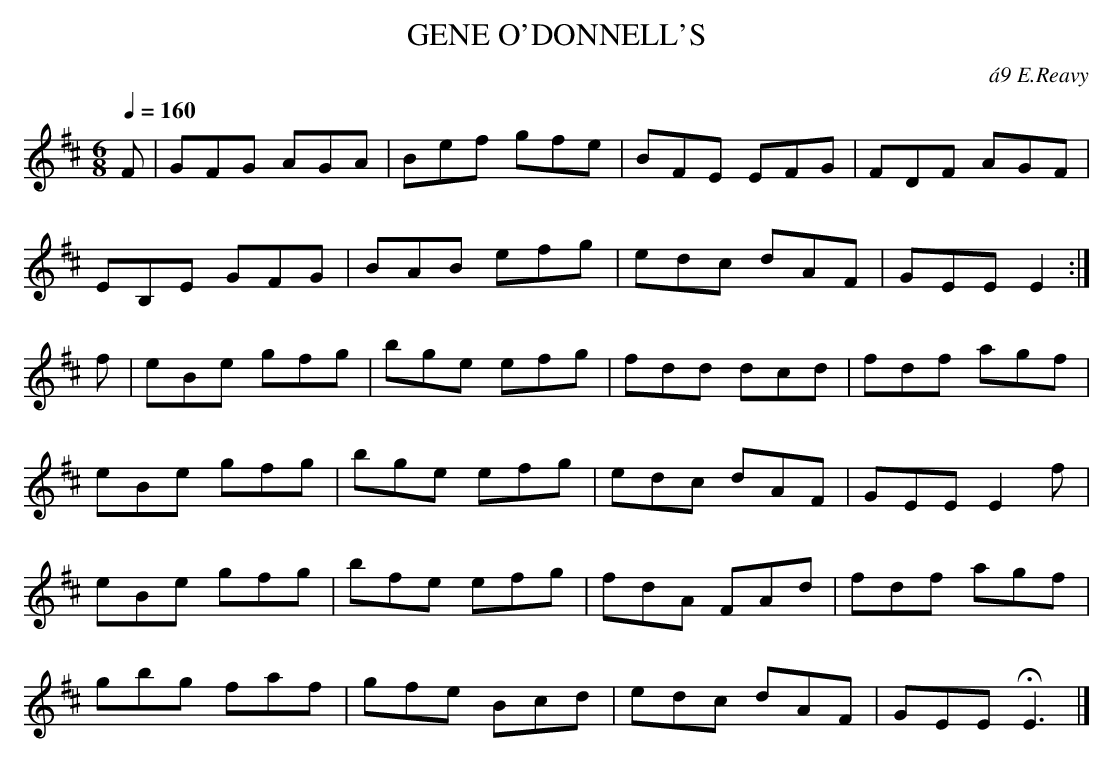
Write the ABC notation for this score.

X:1
T:GENE O'DONNELL'S
C:\'a9 E.Reavy
Y:"allegretto"
Q:1/4=160
M:6/8
L:1/8
K:Edor
F|GFG AGA|Bef gfe|BFE EFG|FDF AGF|
EB,E GFG|BAB efg|edc dAF|GEE E2:|
f|eBe gfg|bge efg|fdd dcd|fdf agf|
eBe gfg|bge efg|edc dAF|GEE E2f|
eBe gfg|bfe efg|fdA FAd|fdf agf|
gbg faf|gfe Bcd|edc dAF|GEE HE3|]
